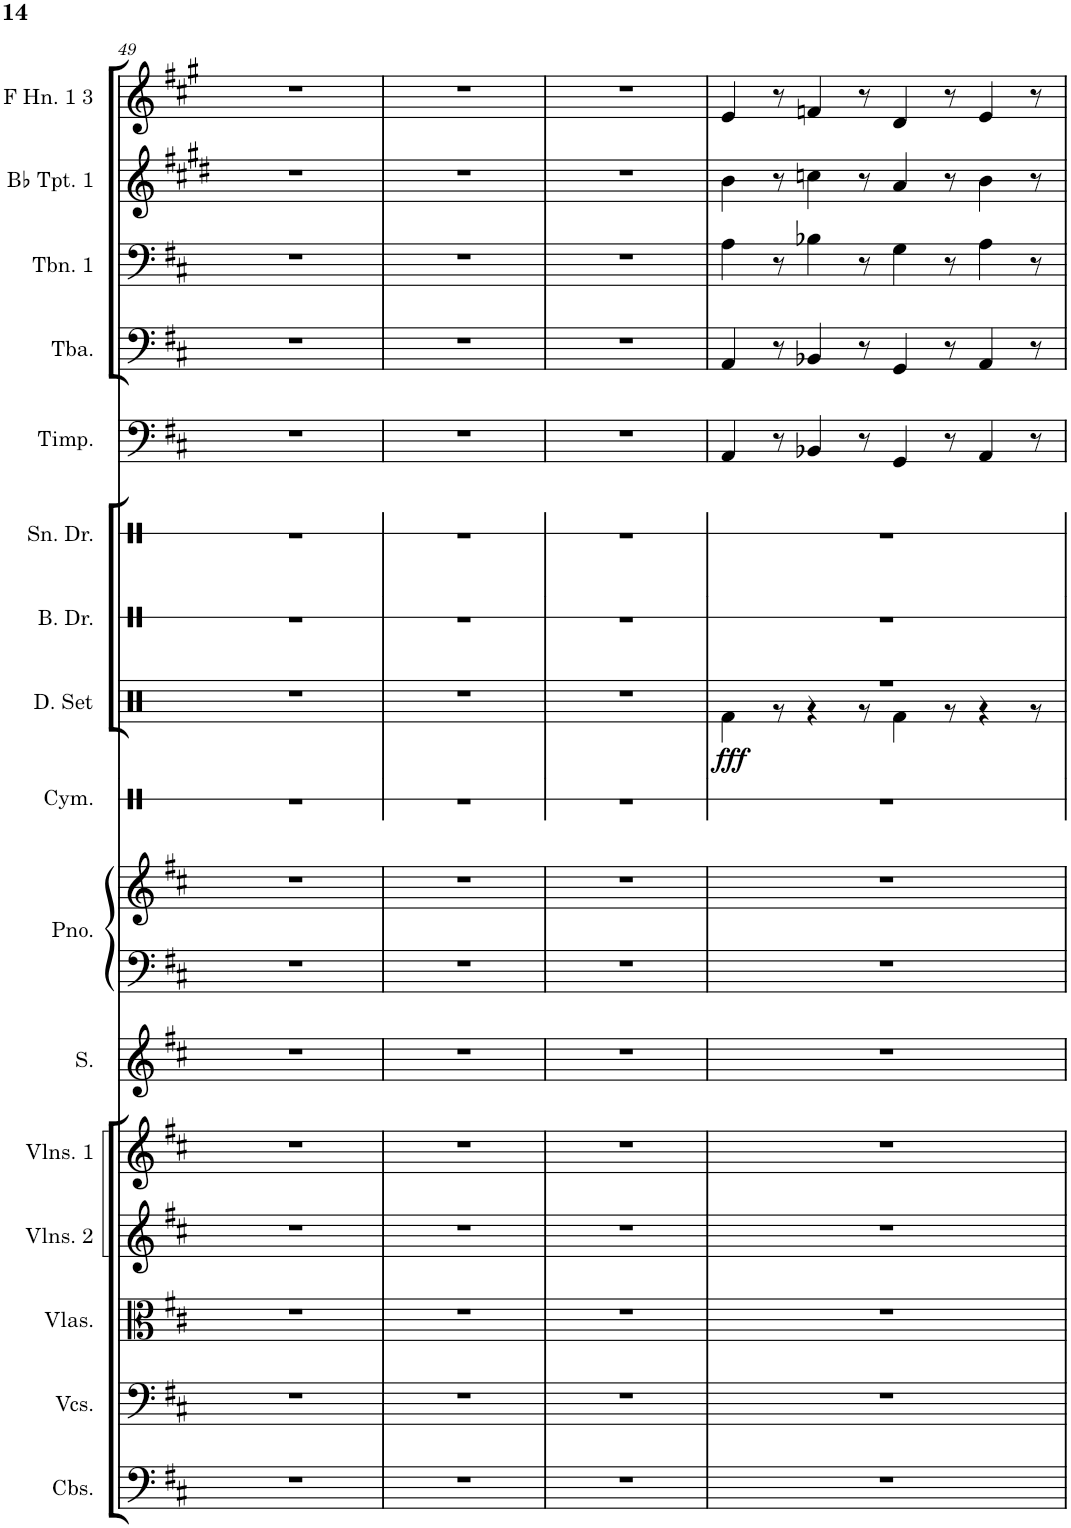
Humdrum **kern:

**kern	**kern	**kern	**kern	**kern	**kern	**kern	**kern	**kern	**kern	**dynam	**kern	**kern	**kern	**kern	**kern	**kern	**kern
*part16	*part15	*part14	*part13	*part12	*part11	*part10	*part10	*part9	*part8	*part8	*part7	*part6	*part5	*part4	*part3	*part2	*part1
*staff17	*staff16	*staff15	*staff14	*staff13	*staff12	*staff11	*staff10	*staff9	*staff8	*staff8	*staff7	*staff6	*staff5	*staff4	*staff3	*staff2	*staff1
*I"Contrabasses	*I"Violoncellos	*I"Violas	*I"Violins 2	*I"Violins 1	*I"Soprano	*I"Piano	*	*I"Cymbal	*I"Drumset	*	*I"Bass Drum	*I"Snare Drum	*I"Timpani	*I"Tuba	*I"Trombone 1	*I"Bb Trumpet 1	*I"F Horn 1 &amp; 3
*I'Cbs.	*I'Vcs.	*I'Vlas.	*I'Vlns. 2	*I'Vlns. 1	*I'S.	*I'Pno.	*	*I'Cym.	*I'D. Set	*	*I'B. Dr.	*I'Sn. Dr.	*I'Timp.	*I'Tba.	*I'Tbn. 1	*I'Bb Tpt. 1	*I'F Hn. 1 3
!!LO:PB:g=z
*clefF4	*clefF4	*clefC3	*clefG2	*clefG2	*clefG2	*clefF4	*clefG2	*clefX	*clefX	*	*clefX	*clefX	*clefF4	*clefF4	*clefF4	*clefG2	*clefG2
*Trd7c12	*	*	*	*	*	*	*	*	*	*	*	*	*	*	*	*Trd1c2	*Trd4c7
*k[f#c#]	*k[f#c#]	*k[f#c#]	*k[f#c#]	*k[f#c#]	*k[f#c#]	*k[f#c#]	*k[f#c#]	*k[]	*k[]	*	*k[]	*k[]	*k[f#c#]	*k[f#c#]	*k[f#c#]	*k[f#c#g#d#]	*k[f#c#g#]
*M12/8	*M12/8	*M12/8	*M12/8	*M12/8	*M12/8	*M12/8	*M12/8	*M12/8	*M12/8	*	*M12/8	*M12/8	*M12/8	*M12/8	*M12/8	*M12/8	*M12/8
=49	=49	=49	=49	=49	=49	=49	=49	=49	=49	=49	=49	=49	=49	=49	=49	=49	=49
1.r	1.r	1.r	1.r	1.r	1.r	1.r	1.r	1.r	1.r	.	1.r	1.r	1.r	1.r	1.r	1.r	1.r
=50	=50	=50	=50	=50	=50	=50	=50	=50	=50	=50	=50	=50	=50	=50	=50	=50	=50
1.r	1.r	1.r	1.r	1.r	1.r	1.r	1.r	1.r	1.r	.	1.r	1.r	1.r	1.r	1.r	1.r	1.r
=51	=51	=51	=51	=51	=51	=51	=51	=51	=51	=51	=51	=51	=51	=51	=51	=51	=51
1.r	1.r	1.r	1.r	1.r	1.r	1.r	1.r	1.r	1.r	.	1.r	1.r	1.r	1.r	1.r	1.r	1.r
=52	=52	=52	=52	=52	=52	=52	=52	=52	=52	=52	=52	=52	=52	=52	=52	=52	=52
*	*	*	*	*	*	*	*	*	*^	*	*	*	*	*	*	*	*
!	!	!	!	!	!	!	!	!	!	!	!LO:DY:b	!	!	!	!	!	!	!
1.r	1.r	1.r	1.r	1.r	1.r	1.r	1.r	1.r	1.r	4Rf\	fff	1.r	1.r	4AA/	4AA/	4A\	4b\	4e/
.	.	.	.	.	.	.	.	.	.	8r	.	.	.	8r	8r	8r	8r	8r
.	.	.	.	.	.	.	.	.	.	4r	.	.	.	4BB-X/	4BB-X/	4B-X\	4ccn\	4fn/
.	.	.	.	.	.	.	.	.	.	8r	.	.	.	8r	8r	8r	8r	8r
.	.	.	.	.	.	.	.	.	.	4Rf\	.	.	.	4GG/	4GG/	4G\	4a/	4d/
.	.	.	.	.	.	.	.	.	.	8r	.	.	.	8r	8r	8r	8r	8r
.	.	.	.	.	.	.	.	.	.	4r	.	.	.	4AA/	4AA/	4A\	4b\	4e/
.	.	.	.	.	.	.	.	.	.	8r	.	.	.	8r	8r	8r	8r	8r
*	*	*	*	*	*	*	*	*	*v	*v	*	*	*	*	*	*	*	*
=	=	=	=	=	=	=	=	=	=	=	=	=	=	=	=	=	=
*-	*-	*-	*-	*-	*-	*-	*-	*-	*-	*-	*-	*-	*-	*-	*-	*-	*-
